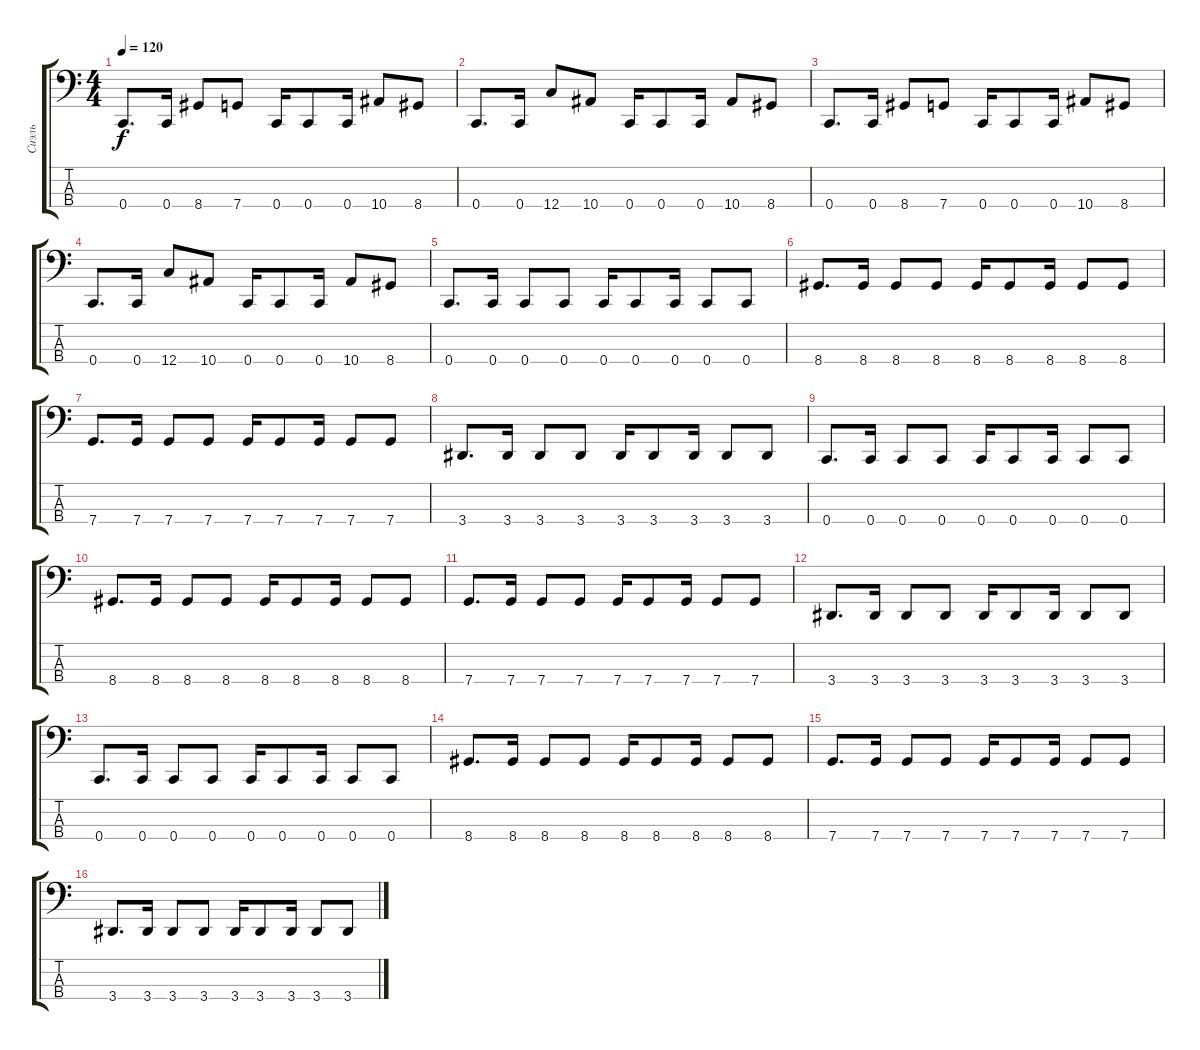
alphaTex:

\track ("Сиэль" "Сиэль") {instrument electricbassfinger}
\staff {score tabs}
\tuning (F2 C2 G1 C1) {hide}
\ts (4 4)
\tempo 120
\clef f4
\ks c
0.4.8{d dy f} 0.4.16 8.4.8 7.4.8 0.4.16 0.4.8 0.4.16 10.4.8 8.4.8 |
0.4.8{d} 0.4.16 12.4.8 10.4.8 0.4.16 0.4.8 0.4.16 10.4.8 8.4.8 |
0.4.8{d} 0.4.16 8.4.8 7.4.8 0.4.16 0.4.8 0.4.16 10.4.8 8.4.8 |
0.4.8{d} 0.4.16 12.4.8 10.4.8 0.4.16 0.4.8 0.4.16 10.4.8 8.4.8 |
0.4.8{d} 0.4.16 0.4.8 0.4.8 0.4.16 0.4.8 0.4.16 0.4.8 0.4.8 |
8.4.8{d} 8.4.16 8.4.8 8.4.8 8.4.16 8.4.8 8.4.16 8.4.8 8.4.8 |
7.4.8{d} 7.4.16 7.4.8 7.4.8 7.4.16 7.4.8 7.4.16 7.4.8 7.4.8 |
3.4.8{d} 3.4.16 3.4.8 3.4.8 3.4.16 3.4.8 3.4.16 3.4.8 3.4.8 |
0.4.8{d} 0.4.16 0.4.8 0.4.8 0.4.16 0.4.8 0.4.16 0.4.8 0.4.8 |
8.4.8{d} 8.4.16 8.4.8 8.4.8 8.4.16 8.4.8 8.4.16 8.4.8 8.4.8 |
7.4.8{d} 7.4.16 7.4.8 7.4.8 7.4.16 7.4.8 7.4.16 7.4.8 7.4.8 |
3.4.8{d} 3.4.16 3.4.8 3.4.8 3.4.16 3.4.8 3.4.16 3.4.8 3.4.8 |
0.4.8{d} 0.4.16 0.4.8 0.4.8 0.4.16 0.4.8 0.4.16 0.4.8 0.4.8 |
8.4.8{d} 8.4.16 8.4.8 8.4.8 8.4.16 8.4.8 8.4.16 8.4.8 8.4.8 |
7.4.8{d} 7.4.16 7.4.8 7.4.8 7.4.16 7.4.8 7.4.16 7.4.8 7.4.8 |
3.4.8{d} 3.4.16 3.4.8 3.4.8 3.4.16 3.4.8 3.4.16 3.4.8 3.4.8
